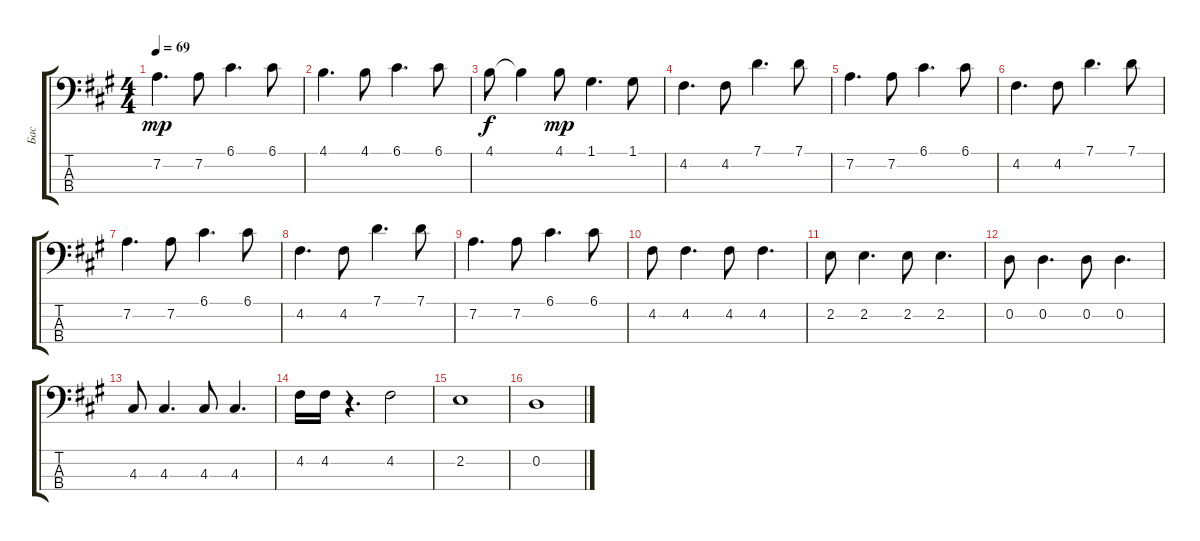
\track ("Бас" "Бас") {instrument electricbassfinger}
\staff {score tabs}
\tuning (G2 D2 A1 E1) {hide}
\ts (4 4)
\tempo 69
\clef f4
\ks a
7.2.4{d dy mp} 7.2.8 6.1.4{d} 6.1.8 |
4.1.4{d} 4.1.8 6.1.4{d} 6.1.8 |
4.1.8{dy f} 4.1{t}.4 4.1.8{dy mp} 1.1.4{d} 1.1.8 |
4.2.4{d} 4.2.8 7.1.4{d} 7.1.8 |
7.2.4{d} 7.2.8 6.1.4{d} 6.1.8 |
4.2.4{d} 4.2.8 7.1.4{d} 7.1.8 |
7.2.4{d} 7.2.8 6.1.4{d} 6.1.8 |
4.2.4{d} 4.2.8 7.1.4{d} 7.1.8 |
7.2.4{d} 7.2.8 6.1.4{d} 6.1.8 |
4.2.8 4.2.4{d} 4.2.8 4.2.4{d} |
2.2.8 2.2.4{d} 2.2.8 2.2.4{d} |
0.2.8 0.2.4{d} 0.2.8 0.2.4{d} |
4.3.8 4.3.4{d} 4.3.8 4.3.4{d} |
4.2.16 4.2.16 r.4{d} 4.2.2 |
2.2.1 |
0.2.1
